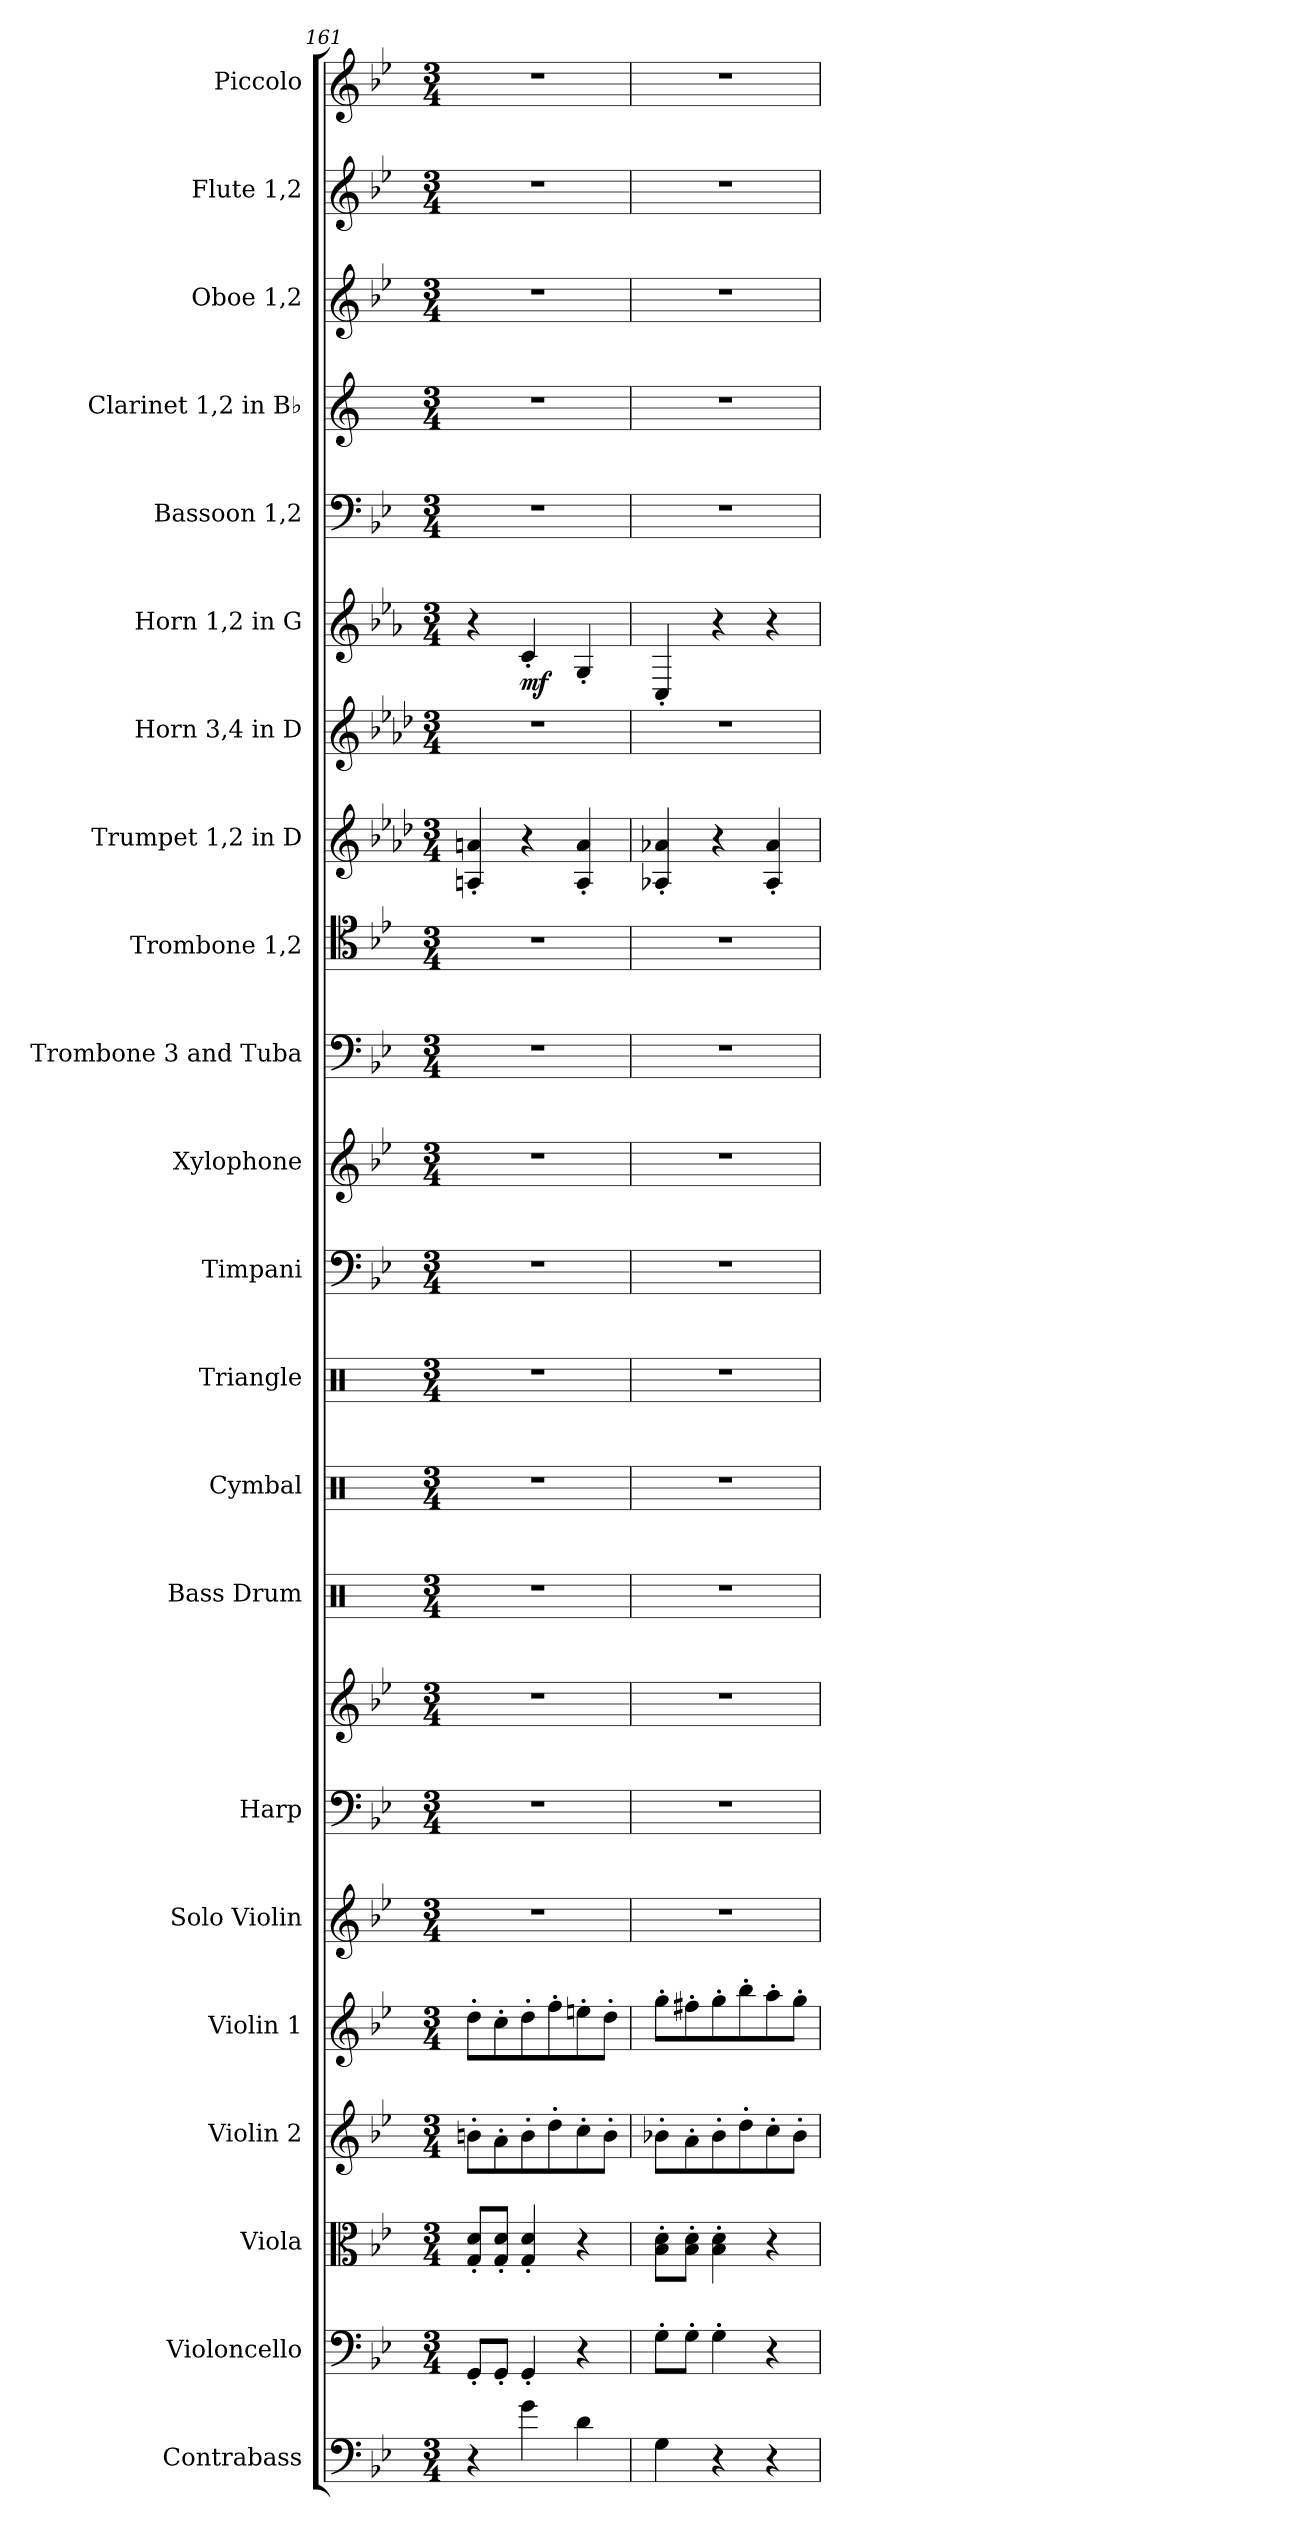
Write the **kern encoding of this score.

**kern	**kern	**kern	**kern	**kern	**kern	**kern	**kern	**kern	**kern	**kern	**kern	**kern	**kern	**kern	**kern	**kern	**kern	**dynam	**kern	**kern	**kern	**kern	**kern
*part22	*part21	*part20	*part19	*part18	*part17	*part16	*part16	*part15	*part14	*part13	*part12	*part11	*part10	*part9	*part8	*part7	*part6	*part6	*part5	*part4	*part3	*part2	*part1
*staff23	*staff22	*staff21	*staff20	*staff19	*staff18	*staff17	*staff16	*staff15	*staff14	*staff13	*staff12	*staff11	*staff10	*staff9	*staff8	*staff7	*staff6	*staff6	*staff5	*staff4	*staff3	*staff2	*staff1
*I"Contrabass	*I"Violoncello	*I"Viola	*I"Violin 2	*I"Violin 1	*I"Solo Violin	*I"Harp	*	*I"Bass Drum	*I"Cymbal	*I"Triangle	*I"Timpani	*I"Xylophone	*I"Trombone 3 and Tuba	*I"Trombone 1,2	*I"Trumpet 1,2 in D	*I"Horn 3,4 in D	*I"Horn 1,2 in G	*	*I"Bassoon 1,2	*I"Clarinet 1,2 in B♭	*I"Oboe 1,2	*I"Flute 1,2	*I"Piccolo
*I'Cb.	*I'Vc.	*I'Vla.	*I'Vln. 2	*I'Vln. 1	*I'Solo Vln.	*I'Hrp.	*	*I'B.D	*I'Cym.	*I'Trgl.	*I'Timp.	*I'Xyl.	*I'Tbn. 3 and Tba.	*I'Tbn. 1,2	*I'Tpt. 1,2 in D	*I'Hn. 3,4 in D	*I'Hn. 1,2 in G	*	*I'Bsn. 1,2	*I'Cl. 1,2 in B♭	*I'Ob. 1,2	*I'Fl. 1,2	*I'Picc.
!!LO:PB:g=z
*clefF4	*clefF4	*clefC3	*clefG2	*clefG2	*clefG2	*clefF4	*clefG2	*clefX	*clefX	*clefX	*clefF4	*clefG2	*clefF4	*clefC4	*clefG2	*clefG2	*clefG2	*	*clefF4	*clefG2	*clefG2	*clefG2	*clefG2
*ITrd7c12	*	*	*	*	*	*	*	*	*	*	*	*ITrd-7c-12	*	*	*ITrd-1c-2	*ITrd6c10	*ITrd3c5	*	*	*ITrd1c2	*	*	*ITrd-7c-12
*k[b-e-]	*k[b-e-]	*k[b-e-]	*k[b-e-]	*k[b-e-]	*k[b-e-]	*k[b-e-]	*k[b-e-]	*k[]	*k[]	*k[]	*k[b-e-]	*k[b-e-]	*k[b-e-]	*k[b-e-]	*k[b-e-]	*k[b-e-]	*k[b-e-]	*	*k[b-e-]	*k[b-e-]	*k[b-e-]	*k[b-e-]	*k[b-e-]
*M3/4	*M3/4	*M3/4	*M3/4	*M3/4	*M3/4	*M3/4	*M3/4	*M3/4	*M3/4	*M3/4	*M3/4	*M3/4	*M3/4	*M3/4	*M3/4	*M3/4	*M3/4	*	*M3/4	*M3/4	*M3/4	*M3/4	*M3/4
=161	=161	=161	=161	=161	=161	=161	=161	=161	=161	=161	=161	=161	=161	=161	=161	=161	=161	=161	=161	=161	=161	=161	=161
4r	8GG'/L	8G/' 8d/'L	8bn'\L	8dd'\L	2.r	2.r	2.r	2.r	2.r	2.r	2.r	2.r	2.r	2.r	4Bn/' 4bn/'	2.r	4r	.	2.r	2.r	2.r	2.r	2.r
.	8GG'/J	8G/' 8d/'J	8a'\	8cc'\	.	.	.	.	.	.	.	.	.	.	.	.	.	.	.	.	.	.	.
!	!	!	!	!	!	!	!	!	!	!	!	!	!	!	!	!	!	!LO:DY:b	!	!	!	!	!
4G\	4GG'/	4G/' 4d/'	8b'\	8dd'\	.	.	.	.	.	.	.	.	.	.	4r	.	4G'/	mf	.	.	.	.	.
.	.	.	8dd'\	8ff'\	.	.	.	.	.	.	.	.	.	.	.	.	.	.	.	.	.	.	.
4D\	4r	4r	8cc'\	8een'\	.	.	.	.	.	.	.	.	.	.	4B/' 4b/'	.	4D'/	.	.	.	.	.	.
.	.	.	8b'\J	8dd'\J	.	.	.	.	.	.	.	.	.	.	.	.	.	.	.	.	.	.	.
=162	=162	=162	=162	=162	=162	=162	=162	=162	=162	=162	=162	=162	=162	=162	=162	=162	=162	=162	=162	=162	=162	=162	=162
4GG\	8G'\L	8B-\' 8d\'L	8b-X'\L	8gg'\L	2.r	2.r	2.r	2.r	2.r	2.r	2.r	2.r	2.r	2.r	4B-X/' 4b-X/'	2.r	4GG'/	.	2.r	2.r	2.r	2.r	2.r
.	8G'\J	8B-\' 8d\'J	8a'\	8ff#X'\	.	.	.	.	.	.	.	.	.	.	.	.	.	.	.	.	.	.	.
4r	4G'\	4B-\' 4d\'	8b-'\	8gg'\	.	.	.	.	.	.	.	.	.	.	4r	.	4r	.	.	.	.	.	.
.	.	.	8dd'\	8bb-'\	.	.	.	.	.	.	.	.	.	.	.	.	.	.	.	.	.	.	.
4r	4r	4r	8cc'\	8aa'\	.	.	.	.	.	.	.	.	.	.	4B-/' 4b-/'	.	4r	.	.	.	.	.	.
.	.	.	8b-'\J	8gg'\J	.	.	.	.	.	.	.	.	.	.	.	.	.	.	.	.	.	.	.
=	=	=	=	=	=	=	=	=	=	=	=	=	=	=	=	=	=	=	=	=	=	=	=
*-	*-	*-	*-	*-	*-	*-	*-	*-	*-	*-	*-	*-	*-	*-	*-	*-	*-	*-	*-	*-	*-	*-	*-
